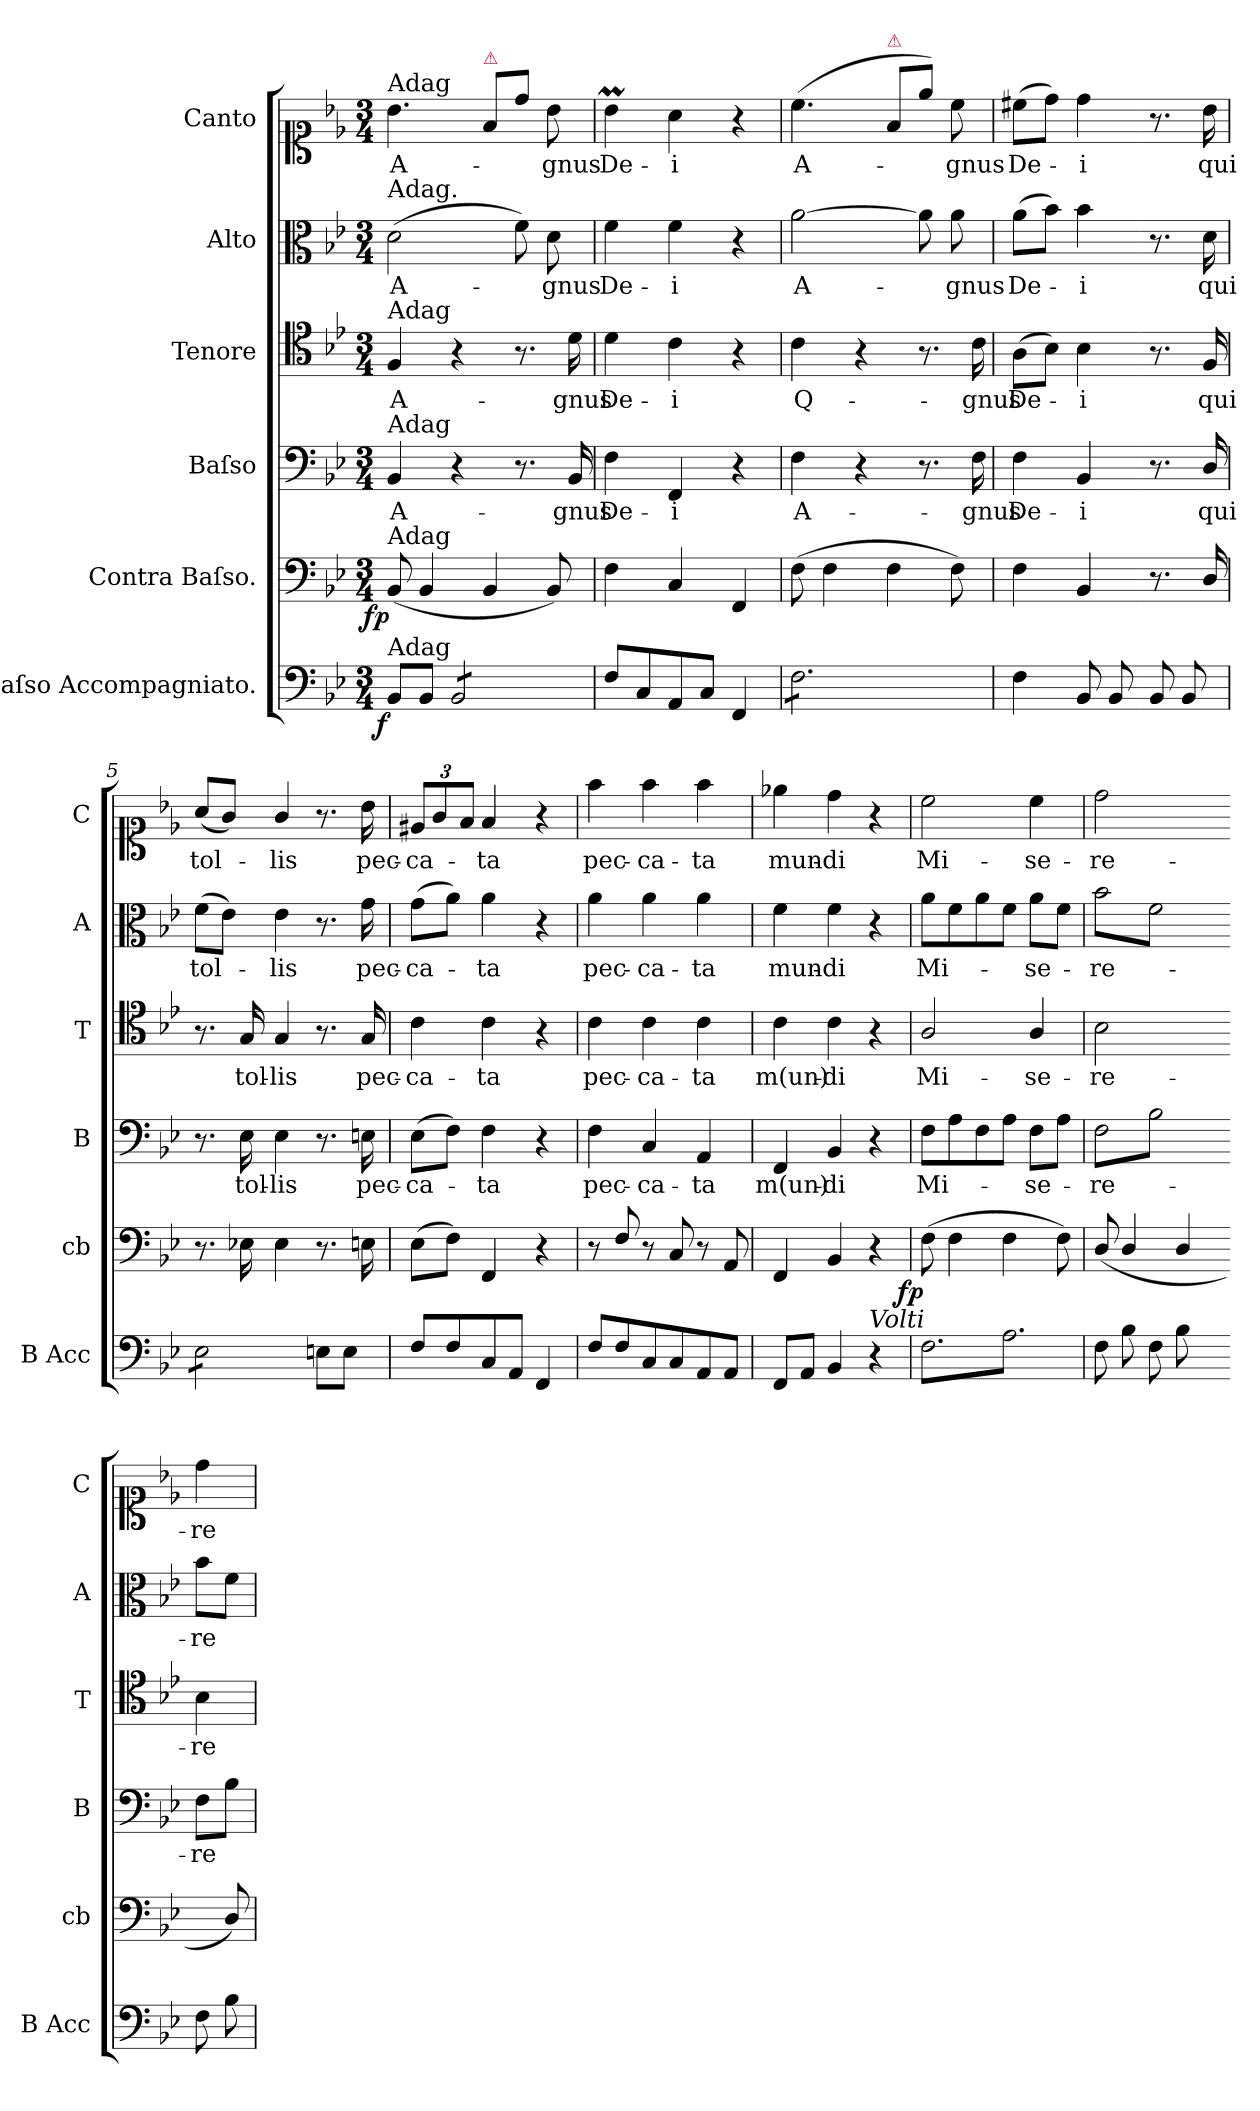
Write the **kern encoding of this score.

**kern	**dynam	**kern	**dynam	**kern	**text	**kern	**text	**kern	**text	**kern	**text
*part6	*part6	*part5	*part5	*part4	*part4	*part3	*part3	*part2	*part2	*part1	*part1
*staff6	*staff6	*staff5	*staff5	*staff4	*staff4	*staff3	*staff3	*staff2	*staff2	*staff1	*staff1
*I"Baſso Accompagniato.	*	*I"Contra Baſso.	*	*I"Baſso	*	*I"Tenore	*	*I"Alto	*	*I"Canto	*
*I'B Acc	*	*I'cb	*	*I'B	*	*I'T	*	*I'A	*	*I'C	*
*clefF4	*	*clefF4	*	*clefF4	*	*clefC4	*	*clefC3	*	*clefC1	*
*k[b-e-]	*	*k[b-e-]	*	*k[b-e-]	*	*k[b-e-]	*	*k[b-e-]	*	*k[b-e-]	*
*M3/4	*	*M3/4	*	*M3/4	*	*M3/4	*	*M3/4	*	*M3/4	*
=1	=1	=1	=1	=1	=1	=1	=1	=1	=1	=1	=1
!	!	!	!	!	!	!	!	!	!	!LO:TX:a:t=Adag	!
!	!	!	!	!	!	!	!	!LO:TX:a:t=Adag.	!	!	!
!	!	!	!	!	!	!LO:TX:a:t=Adag	!	!	!	!	!
!	!	!	!	!LO:TX:a:t=Adag	!	!	!	!	!	!	!
!	!	!LO:TX:a:t=Adag	!	!	!	!	!	!	!	!	!
!LO:TX:a:t=Adag	!	!	!	!	!	!	!	!	!	!	!
!	!LO:DY:b:rj	!	!LO:DY:b:rj	!	!	!	!	!	!	!	!
8BB-/L	f	(8BB-/	fp	4BB-/	A-	4F/	A-	(2d\	A-	4.b-\	A-
8BB-/J	.	4BB-/	.	.	.	.	.	.	.	.	.
*tremolo	*	*	*	*	*	*	*	*	*	*	*
8BB-/L	.	.	.	4r	.	4r	.	.	.	.	.
!	!	!	!	!	!	!	!	!	!	!LO:TX:a:color=crimson:t=⚠	!
8BB-/	.	4BB-/	.	.	.	.	.	.	.	8f/L	.
8BB-/	.	.	.	8.r	.	8.r	.	8f\)	.	8dd\J	.
8BB-/J	.	8BB-/)	.	.	.	.	.	8d\	-gnus	8b-\	-gnus
*Xtremolo	*	*	*	*	*	*	*	*	*	*	*
.	.	.	.	16BB-/	-gnus	16d\	-gnus	.	.	.	.
=2	=2	=2	=2	=2	=2	=2	=2	=2	=2	=2	=2
8F/L	.	4F\	.	4F\	De-	4d\	De-	4f\	De-	4b-M\	De-
8C/	.	.	.	.	.	.	.	.	.	.	.
8AA/	.	4C/	.	4FF/	-i	4c\	-i	4f\	-i	4a\	-i
8C/J	.	.	.	.	.	.	.	.	.	.	.
4FF/	.	4FF/	.	4r	.	4r	.	4r	.	4r	.
=3	=3	=3	=3	=3	=3	=3	=3	=3	=3	=3	=3
*tremolo	*	*	*	*	*	*	*	*	*	*	*
8F\L	.	(8F\	.	4F\	A-	4c\	Q-	[2a\	A-	(4.cc\	A-
8F\	.	4F\	.	.	.	.	.	.	.	.	.
8F\	.	.	.	4r	.	4r	.	.	.	.	.
!	!	!	!	!	!	!	!	!	!	!LO:TX:a:color=crimson:t=⚠	!
8F\	.	4F\	.	.	.	.	.	.	.	8f/L	.
8F\	.	.	.	8.r	.	8.r	.	8a!\]	.	8ee-\J)	.
8F\J	.	8F\)	.	.	.	.	.	8a\	-gnus	8cc\	-gnus
*Xtremolo	*	*	*	*	*	*	*	*	*	*	*
.	.	.	.	16F\	-gnus	16c\	-gnus	.	.	.	.
=4	=4	=4	=4	=4	=4	=4	=4	=4	=4	=4	=4
4F\	.	4F\	.	4F\	De-	(8A\L	De-	(8a\L	De-	(8cc#X\L	De-
.	.	.	.	.	.	8B-\J)	.	8b-\J)	.	8dd\J)	.
8BB-/	.	4BB-/	.	4BB-/	-i	4B-\	-i	4b-\	-i	4dd\	-i
8BB-/	.	.	.	.	.	.	.	.	.	.	.
=-	=-	=-	=-	=-	=-	=-	=-	=-	=-	=-	=-
8BB-/	.	8.r	.	8.r	.	8.r	.	8.r	.	8.r	.
8BB-/	.	.	.	.	.	.	.	.	.	.	.
.	.	16D/	.	16D/	qui	16F/	qui	16d\	qui	16b-\	qui
=5	=5	=5	=5	=5	=5	=5	=5	=5	=5	=5	=5
*tremolo	*	*	*	*	*	*	*	*	*	*	*
8E-\L	.	8.r	.	8.r	.	8.r	.	(8f\L	tol-	(8a/L	tol-
8E-\	.	.	.	.	.	.	.	8e-\J)	.	8g/J)	.
.	.	16E-X\	.	16E-\	tol-	16G/	tol-	.	.	.	.
8E-\	.	4E-\	.	4E-\	-lis	4G/	-lis	4e-\	-lis	4g/	-lis
8E-\J	.	.	.	.	.	.	.	.	.	.	.
*Xtremolo	*	*	*	*	*	*	*	*	*	*	*
8En\L	.	8.r	.	8.r	.	8.r	.	8.r	.	8.r	.
8E\J	.	.	.	.	.	.	.	.	.	.	.
.	.	16En\	.	16En\	pec-	16G/	pec-	16g\	pec-	16b-\	pec-
=6	=6	=6	=6	=6	=6	=6	=6	=6	=6	=6	=6
8F/L	.	(8E-\L	.	(8E-\L	-ca-	4c\	-ca-	(8g\L	-ca-	12e#X/L	-ca-
.	.	.	.	.	.	.	.	.	.	12g/	.
8F/	.	8F\J)	.	8F\J)	.	.	.	8a\J)	.	.	.
.	.	.	.	.	.	.	.	.	.	12f/J	.
8C/	.	4FF/	.	4F\	-ta	4c\	-ta	4a\	-ta	4f/	-ta
8AA/J	.	.	.	.	.	.	.	.	.	.	.
4FF/	.	4r	.	4r	.	4r	.	4r	.	4r	.
=7	=7	=7	=7	=7	=7	=7	=7	=7	=7	=7	=7
!	!	!	!	!	!LO:LY:i	!	!LO:LY:i	!	!	!	!
8F/L	.	8r	.	4F\	pec-	4c\	pec-	4a\	pec-	4ff\	pec-
8F/	.	8F/	.	.	.	.	.	.	.	.	.
!	!	!	!	!	!LO:LY:i	!	!LO:LY:i	!	!	!	!
8C/	.	8r	.	4C/	-ca-	4c\	-ca-	4a\	-ca-	4ff\	-ca-
8C/	.	8C/	.	.	.	.	.	.	.	.	.
!	!	!	!	!	!LO:LY:i	!	!LO:LY:i	!	!	!	!
8AA/	.	8r	.	4AA/	-ta	4c\	-ta	4a\	-ta	4ff\	-ta
8AA/J	.	8AA/	.	.	.	.	.	.	.	.	.
=8	=8	=8	=8	=8	=8	=8	=8	=8	=8	=8	=8
8FF/L	.	4FF/	.	4FF/	m(un)-	4c\	m(un)-	4f\	mun-	4ee-X\	mun-
8AA/J	.	.	.	.	.	.	.	.	.	.	.
4BB-/	.	4BB-/	.	4BB-/	-di	4c\	-di	4f\	-di	4dd\	-di
!	!	!LO:TX:b:i:t=Volti	!	!	!	!	!	!	!	!	!
4r	.	4r	.	4r	.	4r	.	4r	.	4r	.
=9	=9	=9	=9	=9	=9	=9	=9	=9	=9	=9	=9
!	!	!	!LO:DY:b:rj	!	!	!	!	!	!	!	!
*tremolo	*	*	*	*	*	*	*	*	*	*	*
8F\L	.	(8F\	fp.	8F\L	Mi-	2A/	Mi-	8a\L	Mi-	2cc\	Mi-
8A\	.	4F\	.	8A\	.	.	.	8f\	.	.	.
8F\	.	.	.	8F\	.	.	.	8a\	.	.	.
8A\	.	4F\	.	8A\J	.	.	.	8f\J	.	.	.
8F\	.	.	.	8F\L	-se-	4A/	-se-	8a\L	-se-	4cc\	-se-
8A\J	.	8F\)	.	8A\J	.	.	.	8f\J	.	.	.
*Xtremolo	*	*	*	*	*	*	*	*	*	*	*
=10	=10	=10	=10	=10	=10	=10	=10	=10	=10	=10	=10
*	*	*	*	*tremolo	*	*	*	*	*	*	*
*	*	*	*	*	*	*	*	*tremolo	*	*	*
8F\	.	(8D/	.	8F\L	-re-	2B-\	-re-	8b-\L	-re-	2dd\	-re-
8B-\	.	4D/	.	8B-\	.	.	.	8f\	.	.	.
8F\	.	.	.	8F\	.	.	.	8b-\	.	.	.
8B-\	.	4D/	.	8B-\J	.	.	.	8f\J	.	.	.
*	*	*	*	*	*	*	*	*Xtremolo	*	*	*
*	*	*	*	*Xtremolo	*	*	*	*	*	*	*
8ryy	.	.	.	8ryy	.	8ryy	.	8ryy	.	8ryy	.
=-	=-	=-	=-	=-	=-	=-	=-	=-	=-	=-	=-
8F\	.	8ryy	.	8F\L	-re	4B-\	-re	8b-\L	-re	4dd\	-re
8B-\	.	8D/)	.	8B-\J	.	.	.	8f\J	.	.	.
=	=	=	=	=	=	=	=	=	=	=	=
*-	*-	*-	*-	*-	*-	*-	*-	*-	*-	*-	*-
